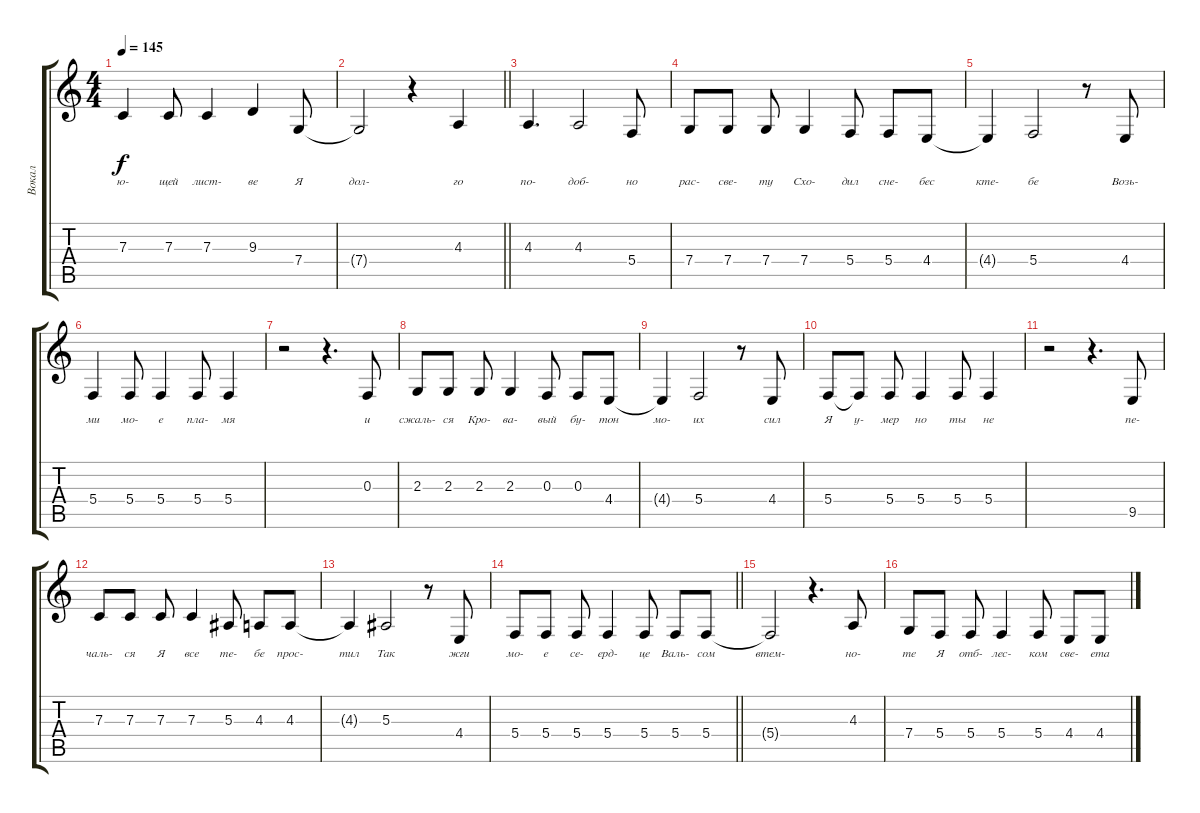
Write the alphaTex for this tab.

\track ("Вокал" "Вокал") {instrument pad3polysynth}
\staff {score tabs}
\tuning (D4 A3 F3 C3 G2 C2) {hide}
\ts (4 4)
\tempo 145
\clef g2
\ks c
7.3.4{lyrics (0 "ю-") lyrics (1 "") lyrics (2 "") lyrics (3 "") lyrics (4 "") dy f} 7.3.8{lyrics (0 "щей") lyrics (1 "") lyrics (2 "") lyrics (3 "") lyrics (4 "")} 7.3.4{lyrics (0 "лист-") lyrics (1 "") lyrics (2 "") lyrics (3 "") lyrics (4 "")} 9.3.4{lyrics (0 "ве") lyrics (1 "") lyrics (2 "") lyrics (3 "") lyrics (4 "")} 7.4.8{lyrics (0 "Я") lyrics (1 "") lyrics (2 "") lyrics (3 "") lyrics (4 "")} |
\barLineRight lightlight
7.4{t}.2{lyrics (0 "дол-") lyrics (1 "") lyrics (2 "") lyrics (3 "") lyrics (4 "")} r.4 4.3.4{lyrics (0 "го") lyrics (1 "") lyrics (2 "") lyrics (3 "") lyrics (4 "")} |
4.3.4{d lyrics (0 "по-") lyrics (1 "") lyrics (2 "") lyrics (3 "") lyrics (4 "")} 4.3.2{lyrics (0 "доб-") lyrics (1 "") lyrics (2 "") lyrics (3 "") lyrics (4 "")} 5.4.8{lyrics (0 "но") lyrics (1 "") lyrics (2 "") lyrics (3 "") lyrics (4 "")} |
7.4.8{lyrics (0 "рас-") lyrics (1 "") lyrics (2 "") lyrics (3 "") lyrics (4 "")} 7.4.8{lyrics (0 "све-") lyrics (1 "") lyrics (2 "") lyrics (3 "") lyrics (4 "")} 7.4.8{lyrics (0 "ту") lyrics (1 "") lyrics (2 "") lyrics (3 "") lyrics (4 "")} 7.4.4{lyrics (0 "Схо-") lyrics (1 "") lyrics (2 "") lyrics (3 "") lyrics (4 "")} 5.4.8{lyrics (0 "дил") lyrics (1 "") lyrics (2 "") lyrics (3 "") lyrics (4 "")} 5.4.8{lyrics (0 "сне-") lyrics (1 "") lyrics (2 "") lyrics (3 "") lyrics (4 "")} 4.4.8{lyrics (0 "бес") lyrics (1 "") lyrics (2 "") lyrics (3 "") lyrics (4 "")} |
4.4{t}.4{lyrics (0 "кте-") lyrics (1 "") lyrics (2 "") lyrics (3 "") lyrics (4 "")} 5.4.2{lyrics (0 "бе") lyrics (1 "") lyrics (2 "") lyrics (3 "") lyrics (4 "")} r.8 4.4.8{lyrics (0 "Возь-") lyrics (1 "") lyrics (2 "") lyrics (3 "") lyrics (4 "")} |
5.4.4{lyrics (0 "ми") lyrics (1 "") lyrics (2 "") lyrics (3 "") lyrics (4 "")} 5.4.8{lyrics (0 "мо-") lyrics (1 "") lyrics (2 "") lyrics (3 "") lyrics (4 "")} 5.4.4{lyrics (0 "е") lyrics (1 "") lyrics (2 "") lyrics (3 "") lyrics (4 "")} 5.4.8{lyrics (0 "пла-") lyrics (1 "") lyrics (2 "") lyrics (3 "") lyrics (4 "")} 5.4.4{lyrics (0 "мя") lyrics (1 "") lyrics (2 "") lyrics (3 "") lyrics (4 "")} |
r.2 r.4{d} 0.3.8{lyrics (0 "и") lyrics (1 "") lyrics (2 "") lyrics (3 "") lyrics (4 "")} |
2.3.8{lyrics (0 "сжаль-") lyrics (1 "") lyrics (2 "") lyrics (3 "") lyrics (4 "")} 2.3.8{lyrics (0 "ся") lyrics (1 "") lyrics (2 "") lyrics (3 "") lyrics (4 "")} 2.3.8{lyrics (0 "Кро-") lyrics (1 "") lyrics (2 "") lyrics (3 "") lyrics (4 "")} 2.3.4{lyrics (0 "ва-") lyrics (1 "") lyrics (2 "") lyrics (3 "") lyrics (4 "")} 0.3.8{lyrics (0 "вый") lyrics (1 "") lyrics (2 "") lyrics (3 "") lyrics (4 "")} 0.3.8{lyrics (0 "бу-") lyrics (1 "") lyrics (2 "") lyrics (3 "") lyrics (4 "")} 4.4.8{lyrics (0 "тон") lyrics (1 "") lyrics (2 "") lyrics (3 "") lyrics (4 "")} |
4.4{t}.4{lyrics (0 "мо-") lyrics (1 "") lyrics (2 "") lyrics (3 "") lyrics (4 "")} 5.4.2{lyrics (0 "их") lyrics (1 "") lyrics (2 "") lyrics (3 "") lyrics (4 "")} r.8 4.4.8{lyrics (0 "сил") lyrics (1 "") lyrics (2 "") lyrics (3 "") lyrics (4 "")} |
5.4.8{lyrics (0 "Я") lyrics (1 "") lyrics (2 "") lyrics (3 "") lyrics (4 "")} 5.4{t}.8{lyrics (0 "у-") lyrics (1 "") lyrics (2 "") lyrics (3 "") lyrics (4 "")} 5.4.8{lyrics (0 "мер") lyrics (1 "") lyrics (2 "") lyrics (3 "") lyrics (4 "")} 5.4.4{lyrics (0 "но") lyrics (1 "") lyrics (2 "") lyrics (3 "") lyrics (4 "")} 5.4.8{lyrics (0 "ты") lyrics (1 "") lyrics (2 "") lyrics (3 "") lyrics (4 "")} 5.4.4{lyrics (0 "не") lyrics (1 "") lyrics (2 "") lyrics (3 "") lyrics (4 "")} |
r.2 r.4{d} 9.5.8{lyrics (0 "пе-") lyrics (1 "") lyrics (2 "") lyrics (3 "") lyrics (4 "")} |
7.3.8{lyrics (0 "чаль-") lyrics (1 "") lyrics (2 "") lyrics (3 "") lyrics (4 "")} 7.3.8{lyrics (0 "ся") lyrics (1 "") lyrics (2 "") lyrics (3 "") lyrics (4 "")} 7.3.8{lyrics (0 "Я") lyrics (1 "") lyrics (2 "") lyrics (3 "") lyrics (4 "")} 7.3.4{lyrics (0 "все") lyrics (1 "") lyrics (2 "") lyrics (3 "") lyrics (4 "")} 5.3.8{lyrics (0 "те-") lyrics (1 "") lyrics (2 "") lyrics (3 "") lyrics (4 "")} 4.3.8{lyrics (0 "бе") lyrics (1 "") lyrics (2 "") lyrics (3 "") lyrics (4 "")} 4.3.8{lyrics (0 "прос-") lyrics (1 "") lyrics (2 "") lyrics (3 "") lyrics (4 "")} |
4.3{t}.4{lyrics (0 "тил") lyrics (1 "") lyrics (2 "") lyrics (3 "") lyrics (4 "")} 5.3.2{lyrics (0 "Так") lyrics (1 "") lyrics (2 "") lyrics (3 "") lyrics (4 "")} r.8 4.4.8{lyrics (0 "жги") lyrics (1 "") lyrics (2 "") lyrics (3 "") lyrics (4 "")} |
\barLineRight lightlight
5.4.8{lyrics (0 "мо-") lyrics (1 "") lyrics (2 "") lyrics (3 "") lyrics (4 "")} 5.4.8{lyrics (0 "е") lyrics (1 "") lyrics (2 "") lyrics (3 "") lyrics (4 "")} 5.4.8{lyrics (0 "се-") lyrics (1 "") lyrics (2 "") lyrics (3 "") lyrics (4 "")} 5.4.4{lyrics (0 "ерд-") lyrics (1 "") lyrics (2 "") lyrics (3 "") lyrics (4 "")} 5.4.8{lyrics (0 "це") lyrics (1 "") lyrics (2 "") lyrics (3 "") lyrics (4 "")} 5.4.8{lyrics (0 "Валь-") lyrics (1 "") lyrics (2 "") lyrics (3 "") lyrics (4 "")} 5.4.8{lyrics (0 "сом") lyrics (1 "") lyrics (2 "") lyrics (3 "") lyrics (4 "")} |
5.4{t}.2{lyrics (0 "втем-") lyrics (1 "") lyrics (2 "") lyrics (3 "") lyrics (4 "")} r.4{d} 4.3.8{lyrics (0 "но-") lyrics (1 "") lyrics (2 "") lyrics (3 "") lyrics (4 "")} |
7.4.8{lyrics (0 "те") lyrics (1 "") lyrics (2 "") lyrics (3 "") lyrics (4 "")} 5.4.8{lyrics (0 "Я") lyrics (1 "") lyrics (2 "") lyrics (3 "") lyrics (4 "")} 5.4.8{lyrics (0 "отб-") lyrics (1 "") lyrics (2 "") lyrics (3 "") lyrics (4 "")} 5.4.4{lyrics (0 "лес-") lyrics (1 "") lyrics (2 "") lyrics (3 "") lyrics (4 "")} 5.4.8{lyrics (0 "ком") lyrics (1 "") lyrics (2 "") lyrics (3 "") lyrics (4 "")} 4.4.8{lyrics (0 "све-") lyrics (1 "") lyrics (2 "") lyrics (3 "") lyrics (4 "")} 4.4.8{lyrics (0 "ета") lyrics (1 "") lyrics (2 "") lyrics (3 "") lyrics (4 "")}
